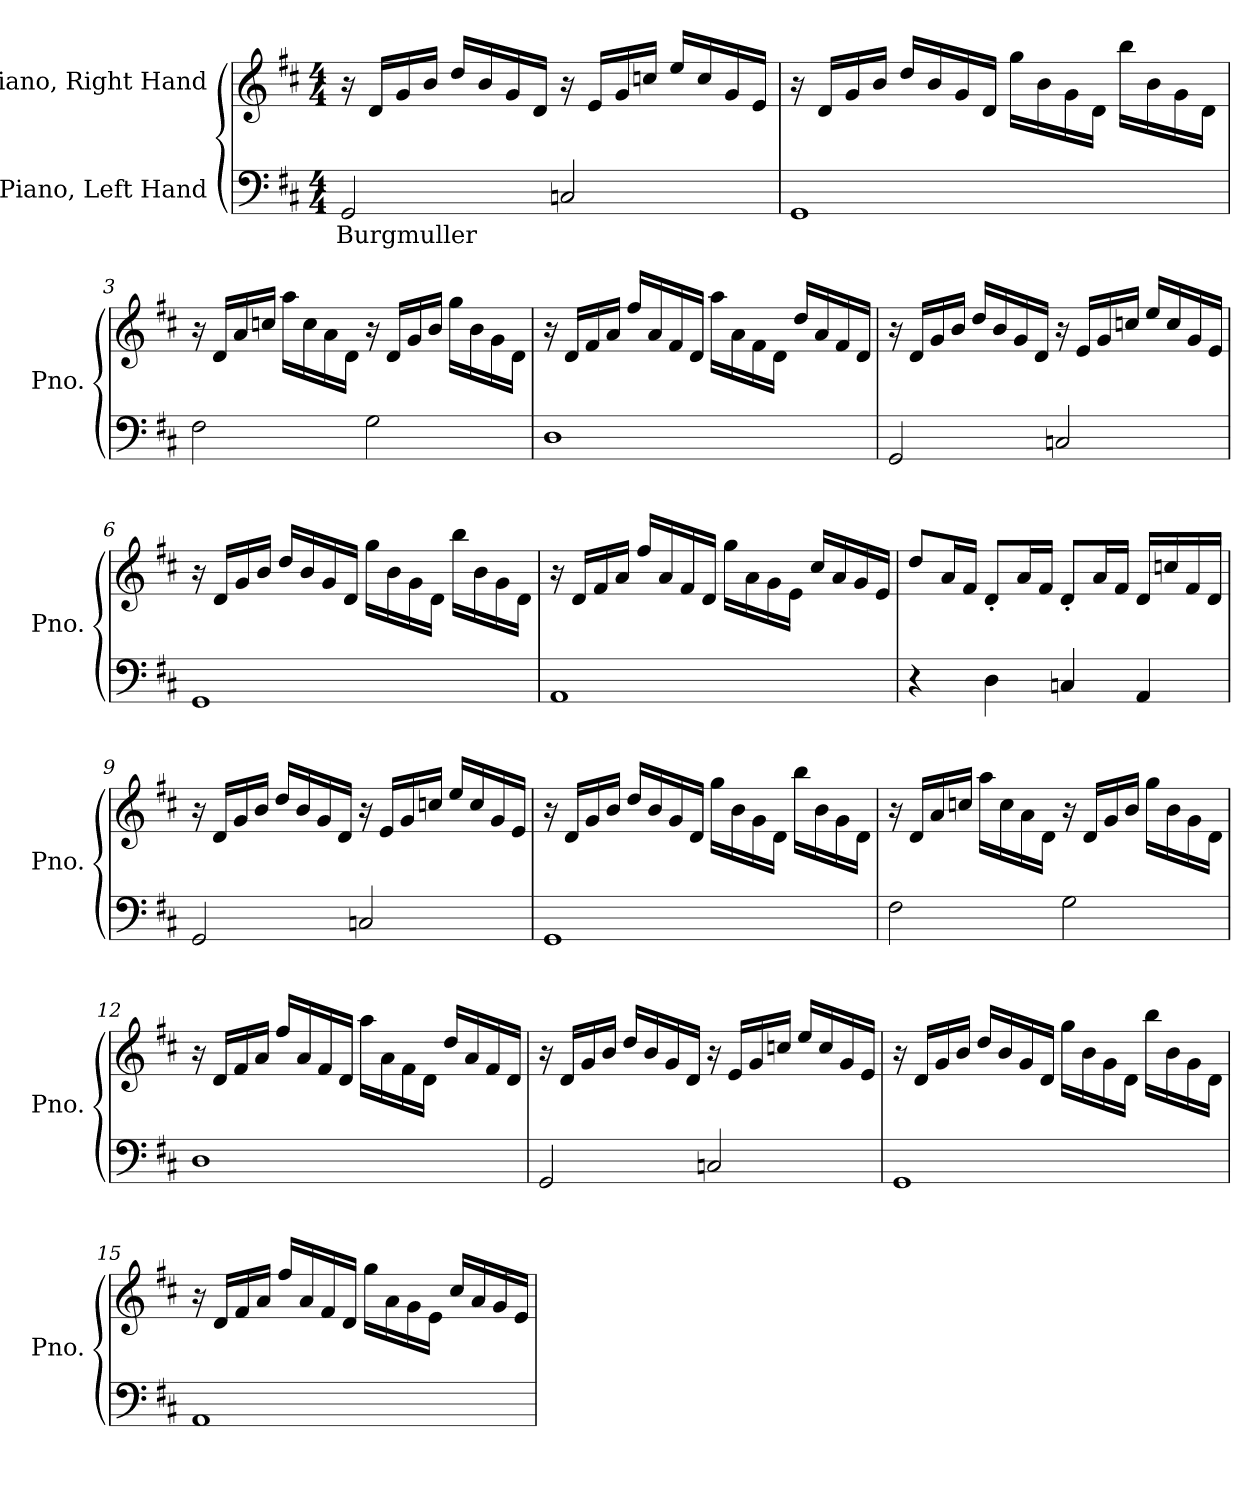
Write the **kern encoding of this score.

**kern	**text	**kern
*part2	*part2	*part1
*staff2	*staff2	*staff1
*I"Piano, Left Hand	*	*I"Piano, Right Hand
*I'Pno.	*	*I'Pno.
*clefF4	*	*clefG2
*k[f#c#]	*	*k[f#c#]
*M4/4	*	*M4/4
*MM100	*	*MM100
=1	=1	=1
!	!LO:LY:b	!
2GG/	Burgmuller	16r
.	.	16d/LL
.	.	16g/
.	.	16b/JJ
.	.	16dd/LL
.	.	16b/
.	.	16g/
.	.	16d/JJ
2Cn/	.	16r
.	.	16e/LL
.	.	16g/
.	.	16ccn/JJ
.	.	16ee/LL
.	.	16cc/
.	.	16g/
.	.	16e/JJ
=2	=2	=2
1GG	.	16r
.	.	16d/LL
.	.	16g/
.	.	16b/JJ
.	.	16dd/LL
.	.	16b/
.	.	16g/
.	.	16d/JJ
.	.	16gg\LL
.	.	16b\
.	.	16g\
.	.	16d\JJ
.	.	16bb\LL
.	.	16b\
.	.	16g\
.	.	16d\JJ
!!LO:LB:g=z
=3	=3	=3
2F#\	.	16r
.	.	16d/LL
.	.	16a/
.	.	16ccn/JJ
.	.	16aa\LL
.	.	16cc\
.	.	16a\
.	.	16d\JJ
2G\	.	16r
.	.	16d/LL
.	.	16g/
.	.	16b/JJ
.	.	16gg\LL
.	.	16b\
.	.	16g\
.	.	16d\JJ
=4	=4	=4
1D	.	16r
.	.	16d/LL
.	.	16f#/
.	.	16a/JJ
.	.	16ff#/LL
.	.	16a/
.	.	16f#/
.	.	16d/JJ
.	.	16aa\LL
.	.	16a\
.	.	16f#\
.	.	16d\JJ
.	.	16dd/LL
.	.	16a/
.	.	16f#/
.	.	16d/JJ
!!LO:LB:g=z
=5	=5	=5
2GG/	.	16r
.	.	16d/LL
.	.	16g/
.	.	16b/JJ
.	.	16dd/LL
.	.	16b/
.	.	16g/
.	.	16d/JJ
2Cn/	.	16r
.	.	16e/LL
.	.	16g/
.	.	16ccn/JJ
.	.	16ee/LL
.	.	16cc/
.	.	16g/
.	.	16e/JJ
=6	=6	=6
1GG	.	16r
.	.	16d/LL
.	.	16g/
.	.	16b/JJ
.	.	16dd/LL
.	.	16b/
.	.	16g/
.	.	16d/JJ
.	.	16gg\LL
.	.	16b\
.	.	16g\
.	.	16d\JJ
.	.	16bb\LL
.	.	16b\
.	.	16g\
.	.	16d\JJ
!!LO:LB:g=z
=7	=7	=7
1AA	.	16r
.	.	16d/LL
.	.	16f#/
.	.	16a/JJ
.	.	16ff#/LL
.	.	16a/
.	.	16f#/
.	.	16d/JJ
.	.	16gg\LL
.	.	16a\
.	.	16g\
.	.	16e\JJ
.	.	16cc#/LL
.	.	16a/
.	.	16g/
.	.	16e/JJ
=8	=8	=8
4r	.	8dd/L
.	.	16a/L
.	.	16f#/JJ
4D\	.	8d'/L
.	.	16a/L
.	.	16f#/JJ
4Cn/	.	8d'/L
.	.	16a/L
.	.	16f#/JJ
4AA/	.	16d/LL
.	.	16ccn/
.	.	16f#/
.	.	16d/JJ
!!LO:LB:g=z
=9	=9	=9
2GG/	.	16r
.	.	16d/LL
.	.	16g/
.	.	16b/JJ
.	.	16dd/LL
.	.	16b/
.	.	16g/
.	.	16d/JJ
2Cn/	.	16r
.	.	16e/LL
.	.	16g/
.	.	16ccn/JJ
.	.	16ee/LL
.	.	16cc/
.	.	16g/
.	.	16e/JJ
=10	=10	=10
1GG	.	16r
.	.	16d/LL
.	.	16g/
.	.	16b/JJ
.	.	16dd/LL
.	.	16b/
.	.	16g/
.	.	16d/JJ
.	.	16gg\LL
.	.	16b\
.	.	16g\
.	.	16d\JJ
.	.	16bb\LL
.	.	16b\
.	.	16g\
.	.	16d\JJ
!!LO:LB:g=z
=11	=11	=11
2F#\	.	16r
.	.	16d/LL
.	.	16a/
.	.	16ccn/JJ
.	.	16aa\LL
.	.	16cc\
.	.	16a\
.	.	16d\JJ
2G\	.	16r
.	.	16d/LL
.	.	16g/
.	.	16b/JJ
.	.	16gg\LL
.	.	16b\
.	.	16g\
.	.	16d\JJ
=12	=12	=12
1D	.	16r
.	.	16d/LL
.	.	16f#/
.	.	16a/JJ
.	.	16ff#/LL
.	.	16a/
.	.	16f#/
.	.	16d/JJ
.	.	16aa\LL
.	.	16a\
.	.	16f#\
.	.	16d\JJ
.	.	16dd/LL
.	.	16a/
.	.	16f#/
.	.	16d/JJ
!!LO:PB:g=z
=13	=13	=13
2GG/	.	16r
.	.	16d/LL
.	.	16g/
.	.	16b/JJ
.	.	16dd/LL
.	.	16b/
.	.	16g/
.	.	16d/JJ
2Cn/	.	16r
.	.	16e/LL
.	.	16g/
.	.	16ccn/JJ
.	.	16ee/LL
.	.	16cc/
.	.	16g/
.	.	16e/JJ
=14	=14	=14
1GG	.	16r
.	.	16d/LL
.	.	16g/
.	.	16b/JJ
.	.	16dd/LL
.	.	16b/
.	.	16g/
.	.	16d/JJ
.	.	16gg\LL
.	.	16b\
.	.	16g\
.	.	16d\JJ
.	.	16bb\LL
.	.	16b\
.	.	16g\
.	.	16d\JJ
!!LO:LB:g=z
=15	=15	=15
1AA	.	16r
.	.	16d/LL
.	.	16f#/
.	.	16a/JJ
.	.	16ff#/LL
.	.	16a/
.	.	16f#/
.	.	16d/JJ
.	.	16gg\LL
.	.	16a\
.	.	16g\
.	.	16e\JJ
.	.	16cc#/LL
.	.	16a/
.	.	16g/
.	.	16e/JJ
=	=	=
*-	*-	*-
